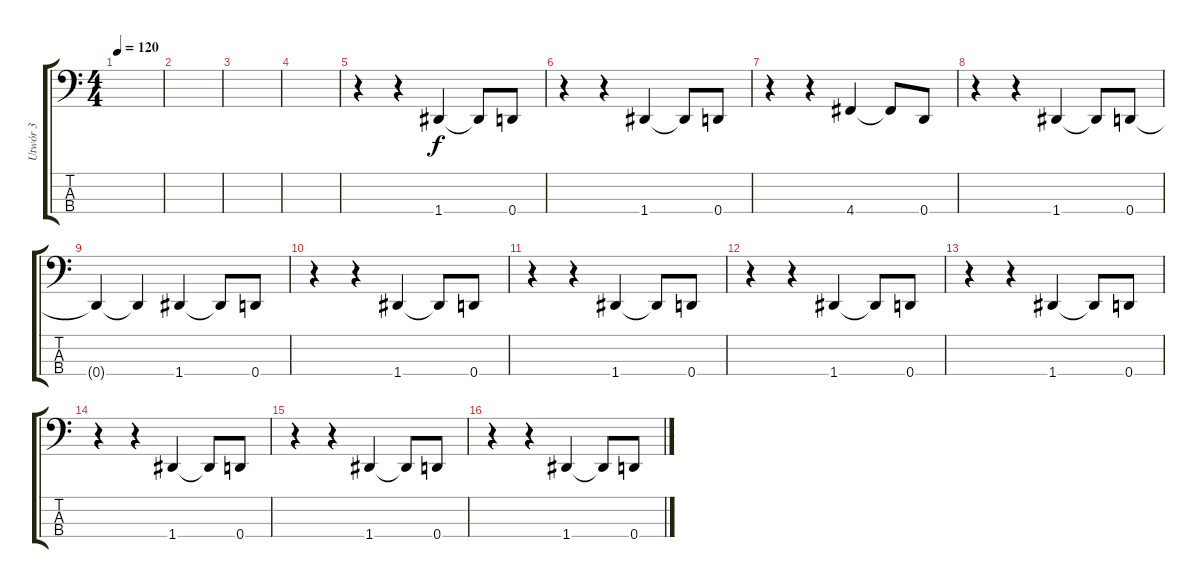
\track ("Utwór 3" "Utwór 3") {instrument electricbassfinger}
\staff {score tabs}
\tuning (F2 C2 G1 D1) {hide}
\ts (4 4)
\tempo 120
\clef f4
\ks c
|
|
|
|
r.4 r.4 1.4.4 1.4{t}.8 0.4.8 |
r.4 r.4 1.4.4 1.4{t}.8 0.4.8 |
r.4 r.4 4.4.4 4.4{t}.8 0.4.8 |
r.4 r.4 1.4.4 1.4{t}.8 0.4.8 |
0.4{t}.4 0.4{t}.4 1.4.4 1.4{t}.8 0.4.8 |
r.4 r.4 1.4.4 1.4{t}.8 0.4.8 |
r.4 r.4 1.4.4 1.4{t}.8 0.4.8 |
r.4 r.4 1.4.4 1.4{t}.8 0.4.8 |
r.4 r.4 1.4.4 1.4{t}.8 0.4.8 |
r.4 r.4 1.4.4 1.4{t}.8 0.4.8 |
r.4 r.4 1.4.4 1.4{t}.8 0.4.8 |
r.4 r.4 1.4.4 1.4{t}.8 0.4.8
